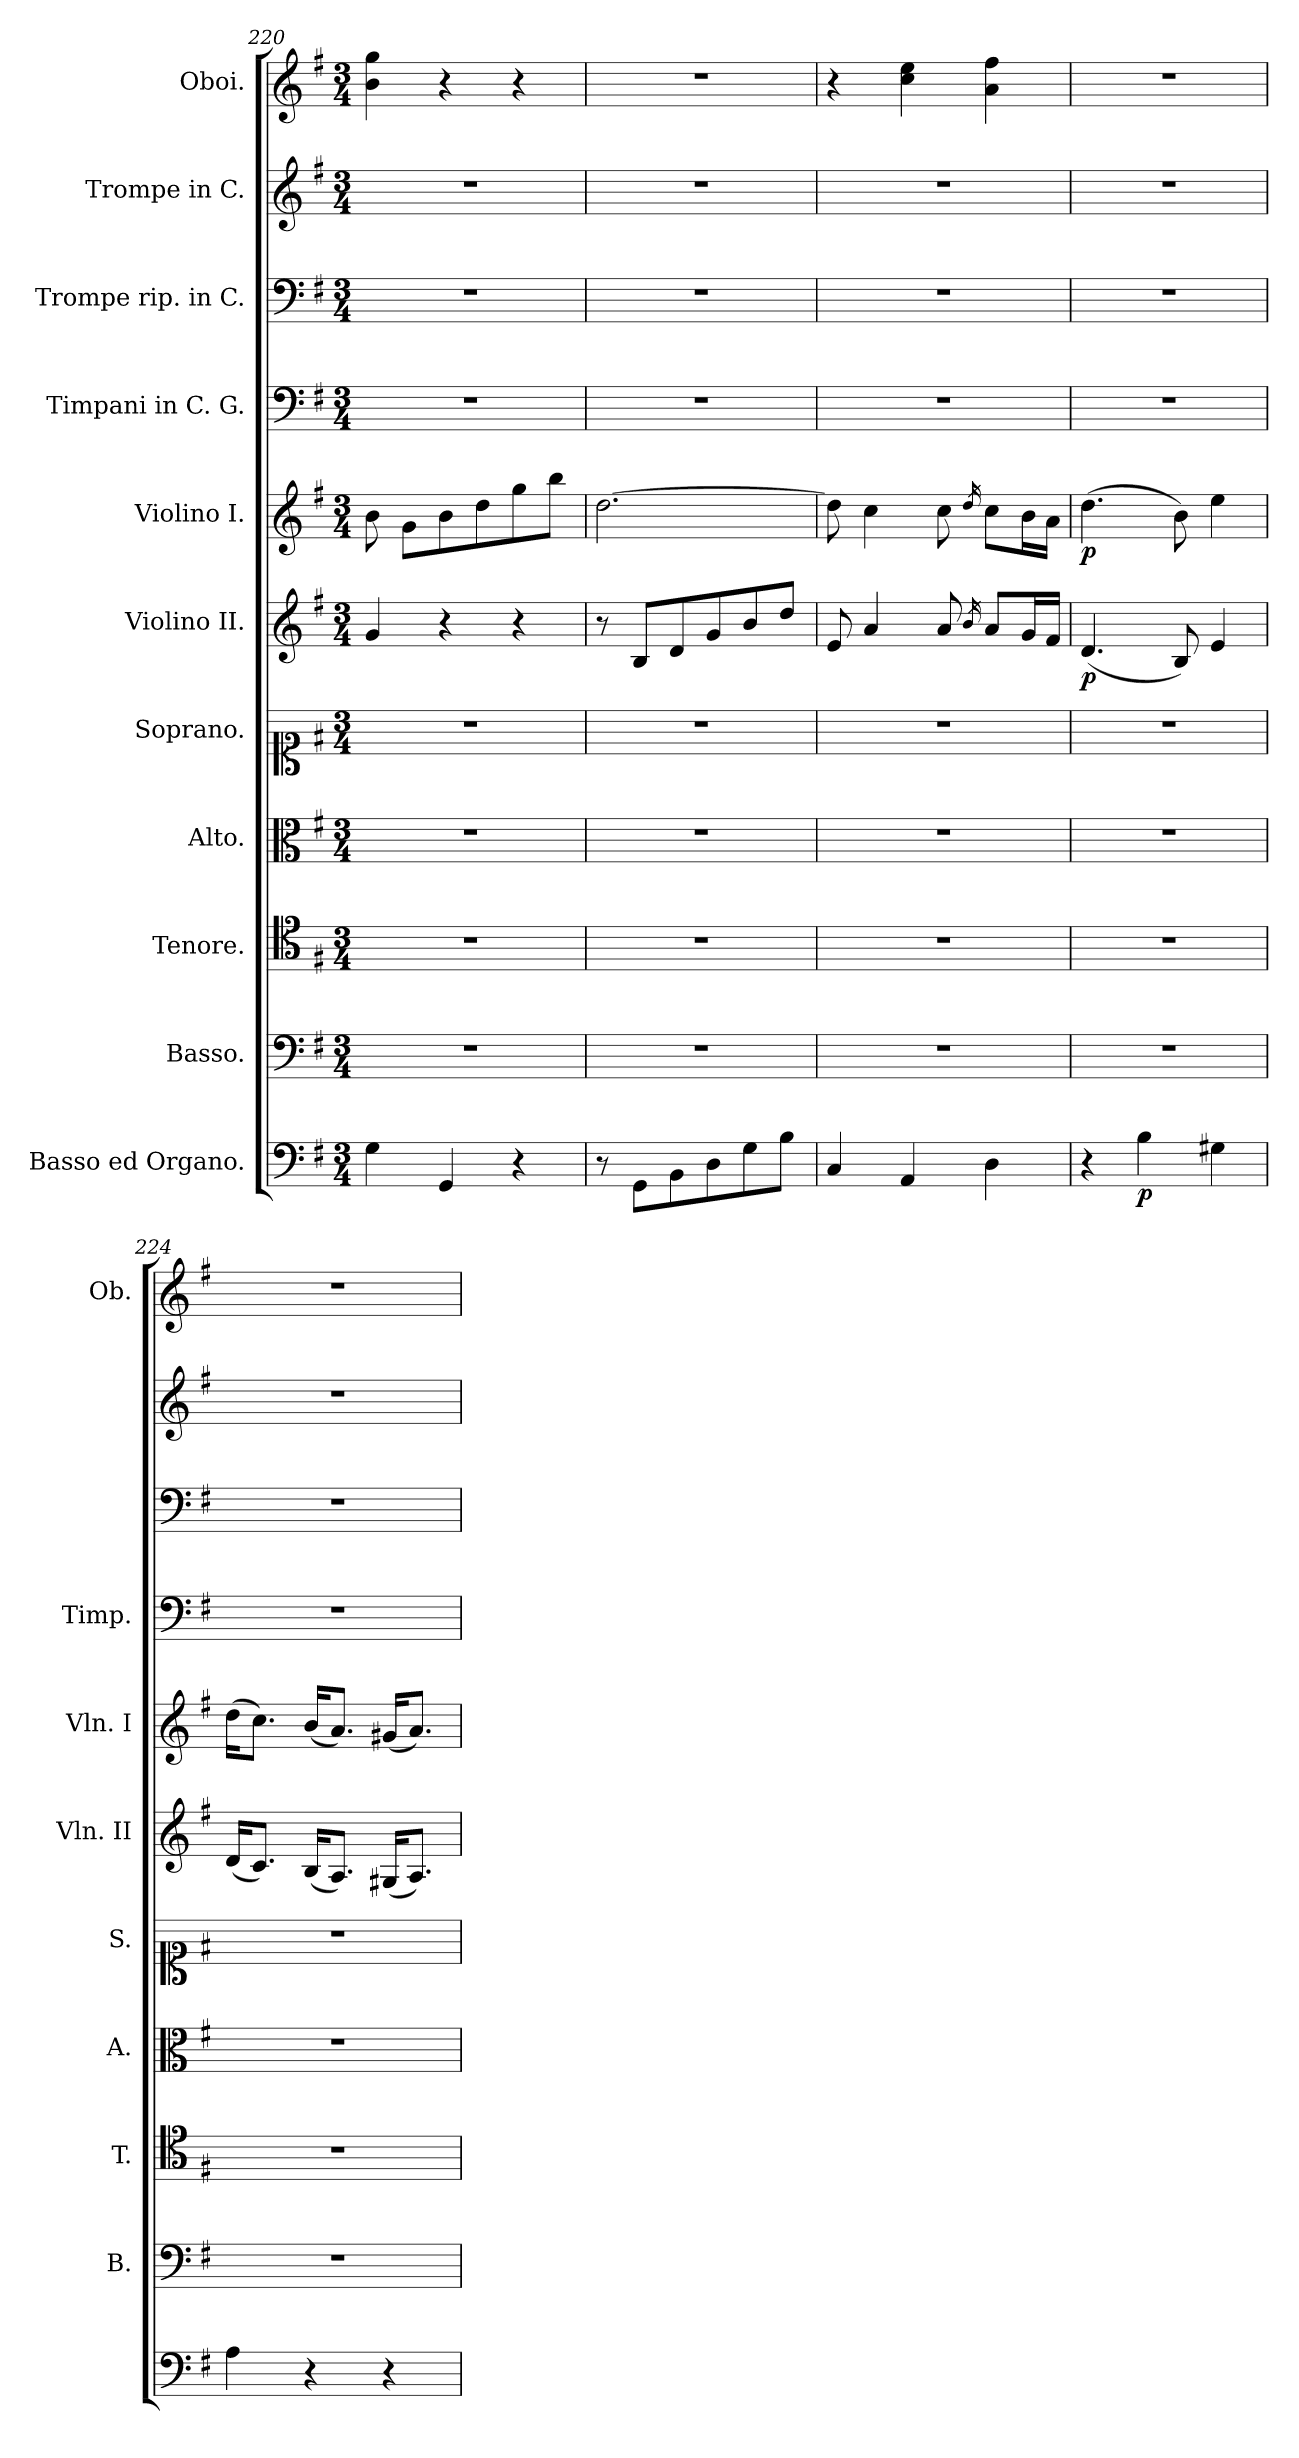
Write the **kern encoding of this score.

**kern	**dynam	**kern	**kern	**kern	**kern	**kern	**dynam	**kern	**dynam	**kern	**kern	**kern	**kern
*part11	*part11	*part10	*part9	*part8	*part7	*part6	*part6	*part5	*part5	*part4	*part3	*part2	*part1
*staff11	*staff11	*staff10	*staff9	*staff8	*staff7	*staff6	*staff6	*staff5	*staff5	*staff4	*staff3	*staff2	*staff1
*I"Basso ed  Organo.	*	*I"Basso.	*I"Tenore.	*I"Alto.	*I"Soprano.	*I"Violino II.	*	*I"Violino I.	*	*I"Timpani in C. G.	*I"Trompe rip. in C.	*I"Trompe in C.	*I"Oboi.
*	*	*I'B.	*I'T.	*I'A.	*I'S.	*I'Vln. II	*	*I'Vln. I	*	*I'Timp.	*	*	*I'Ob.
*clefF4	*	*clefF4	*clefC4	*clefC3	*clefC1	*clefG2	*	*clefG2	*	*clefF4	*clefF4	*clefG2	*clefG2
*k[f#]	*	*k[f#]	*k[f#]	*k[f#]	*k[f#]	*k[f#]	*	*k[f#]	*	*k[f#]	*k[f#]	*k[f#]	*k[f#]
*M3/4	*	*M3/4	*M3/4	*M3/4	*M3/4	*M3/4	*	*M3/4	*	*M3/4	*M3/4	*M3/4	*M3/4
=220	=220	=220	=220	=220	=220	=220	=220	=220	=220	=220	=220	=220	=220
4G\	.	2.r	2.r	2.r	2.r	4g/	.	8b\	.	2.r	2.r	2.r	4b\ 4gg\
.	.	.	.	.	.	.	.	8g\L	.	.	.	.	.
4GG/	.	.	.	.	.	4r	.	8b\	.	.	.	.	4r
.	.	.	.	.	.	.	.	8dd\	.	.	.	.	.
4r	.	.	.	.	.	4r	.	8gg\	.	.	.	.	4r
.	.	.	.	.	.	.	.	8bb\J	.	.	.	.	.
=221	=221	=221	=221	=221	=221	=221	=221	=221	=221	=221	=221	=221	=221
8r	.	2.r	2.r	2.r	2.r	8r	.	[2.dd\	.	2.r	2.r	2.r	2.r
8GG\L	.	.	.	.	.	8B/L	.	.	.	.	.	.	.
8BB\	.	.	.	.	.	8d/	.	.	.	.	.	.	.
8D\	.	.	.	.	.	8g/	.	.	.	.	.	.	.
8G\	.	.	.	.	.	8b/	.	.	.	.	.	.	.
8B\J	.	.	.	.	.	8dd/J	.	.	.	.	.	.	.
=222	=222	=222	=222	=222	=222	=222	=222	=222	=222	=222	=222	=222	=222
4C/	.	2.r	2.r	2.r	2.r	8e/	.	8dd\]	.	2.r	2.r	2.r	4r
.	.	.	.	.	.	4a/	.	4cc\	.	.	.	.	.
4AA/	.	.	.	.	.	.	.	.	.	.	.	.	4cc\ 4ee\
.	.	.	.	.	.	8a/	.	8cc\	.	.	.	.	.
.	.	.	.	.	.	16qb/	.	16qdd/	.	.	.	.	.
4D\	.	.	.	.	.	8a/L	.	8cc\L	.	.	.	.	4a\ 4ff#\
.	.	.	.	.	.	16g/L	.	16b\L	.	.	.	.	.
.	.	.	.	.	.	16f#/JJ	.	16a\JJ	.	.	.	.	.
=223	=223	=223	=223	=223	=223	=223	=223	=223	=223	=223	=223	=223	=223
!	!	!	!	!	!	!	!LO:DY:b	!	!LO:DY:b	!	!	!	!
4r	.	2.r	2.r	2.r	2.r	(<4.d/	p	(>4.dd\	p	2.r	2.r	2.r	2.r
!	!LO:DY:b	!	!	!	!	!	!	!	!	!	!	!	!
4B\	p	.	.	.	.	.	.	.	.	.	.	.	.
.	.	.	.	.	.	8B/)	.	8b\)	.	.	.	.	.
4G#X\	.	.	.	.	.	4e/	.	4ee\	.	.	.	.	.
!!LO:LB:g=z
=224	=224	=224	=224	=224	=224	=224	=224	=224	=224	=224	=224	=224	=224
4A\	.	2.r	2.r	2.r	2.r	(<16d/KL	.	(>16dd\KL	.	2.r	2.r	2.r	2.r
.	.	.	.	.	.	8.c/J)	.	8.cc\J)	.	.	.	.	.
4r	.	.	.	.	.	(<16B/KL	.	(<16b/KL	.	.	.	.	.
.	.	.	.	.	.	8.A/J)	.	8.a/J)	.	.	.	.	.
4r	.	.	.	.	.	(<16G#X/KL	.	(<16g#X/KL	.	.	.	.	.
.	.	.	.	.	.	8.A/J)	.	8.a/J)	.	.	.	.	.
=	=	=	=	=	=	=	=	=	=	=	=	=	=
*-	*-	*-	*-	*-	*-	*-	*-	*-	*-	*-	*-	*-	*-
